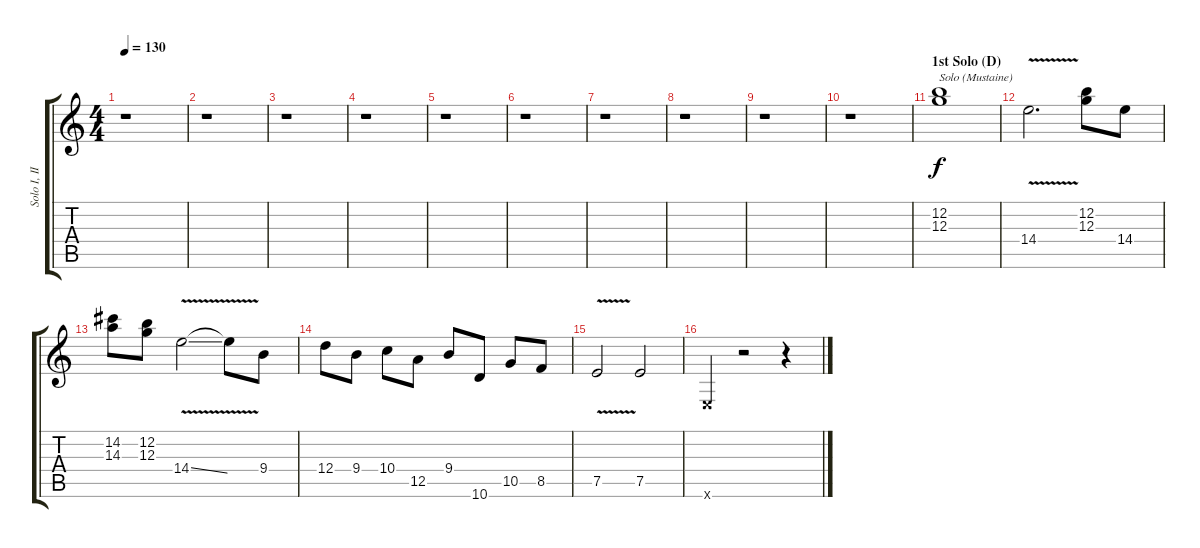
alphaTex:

\track ("Solo I, II" "Solo I, II") {instrument distortionguitar}
\staff {score tabs}
\tuning (E4 B3 G3 D3 A2 E2) {hide}
\ts (4 4)
\tempo 130
\clef g2
\ks c
r.1{dy f} |
r.1 |
r.1 |
r.1 |
r.1 |
r.1 |
r.1 |
r.1 |
r.1 |
r.1 |
\section ("" "1st Solo (D)")
(12.2 12.3).1{txt "Solo (Mustaine)"} |
14.4{v}.2{d} (12.2 12.3).8 14.4.8 |
(14.2 14.3).8 (12.2 12.3).8 14.4{v ss}.2 14.4{t}.8 9.4.8 |
12.4.8 9.4.8 10.4.8 12.5.8 9.4.8 10.6.8 10.5.8 8.5.8 |
7.5{v}.2 7.5.2 |
0.6{x}.4 r.2 r.4
